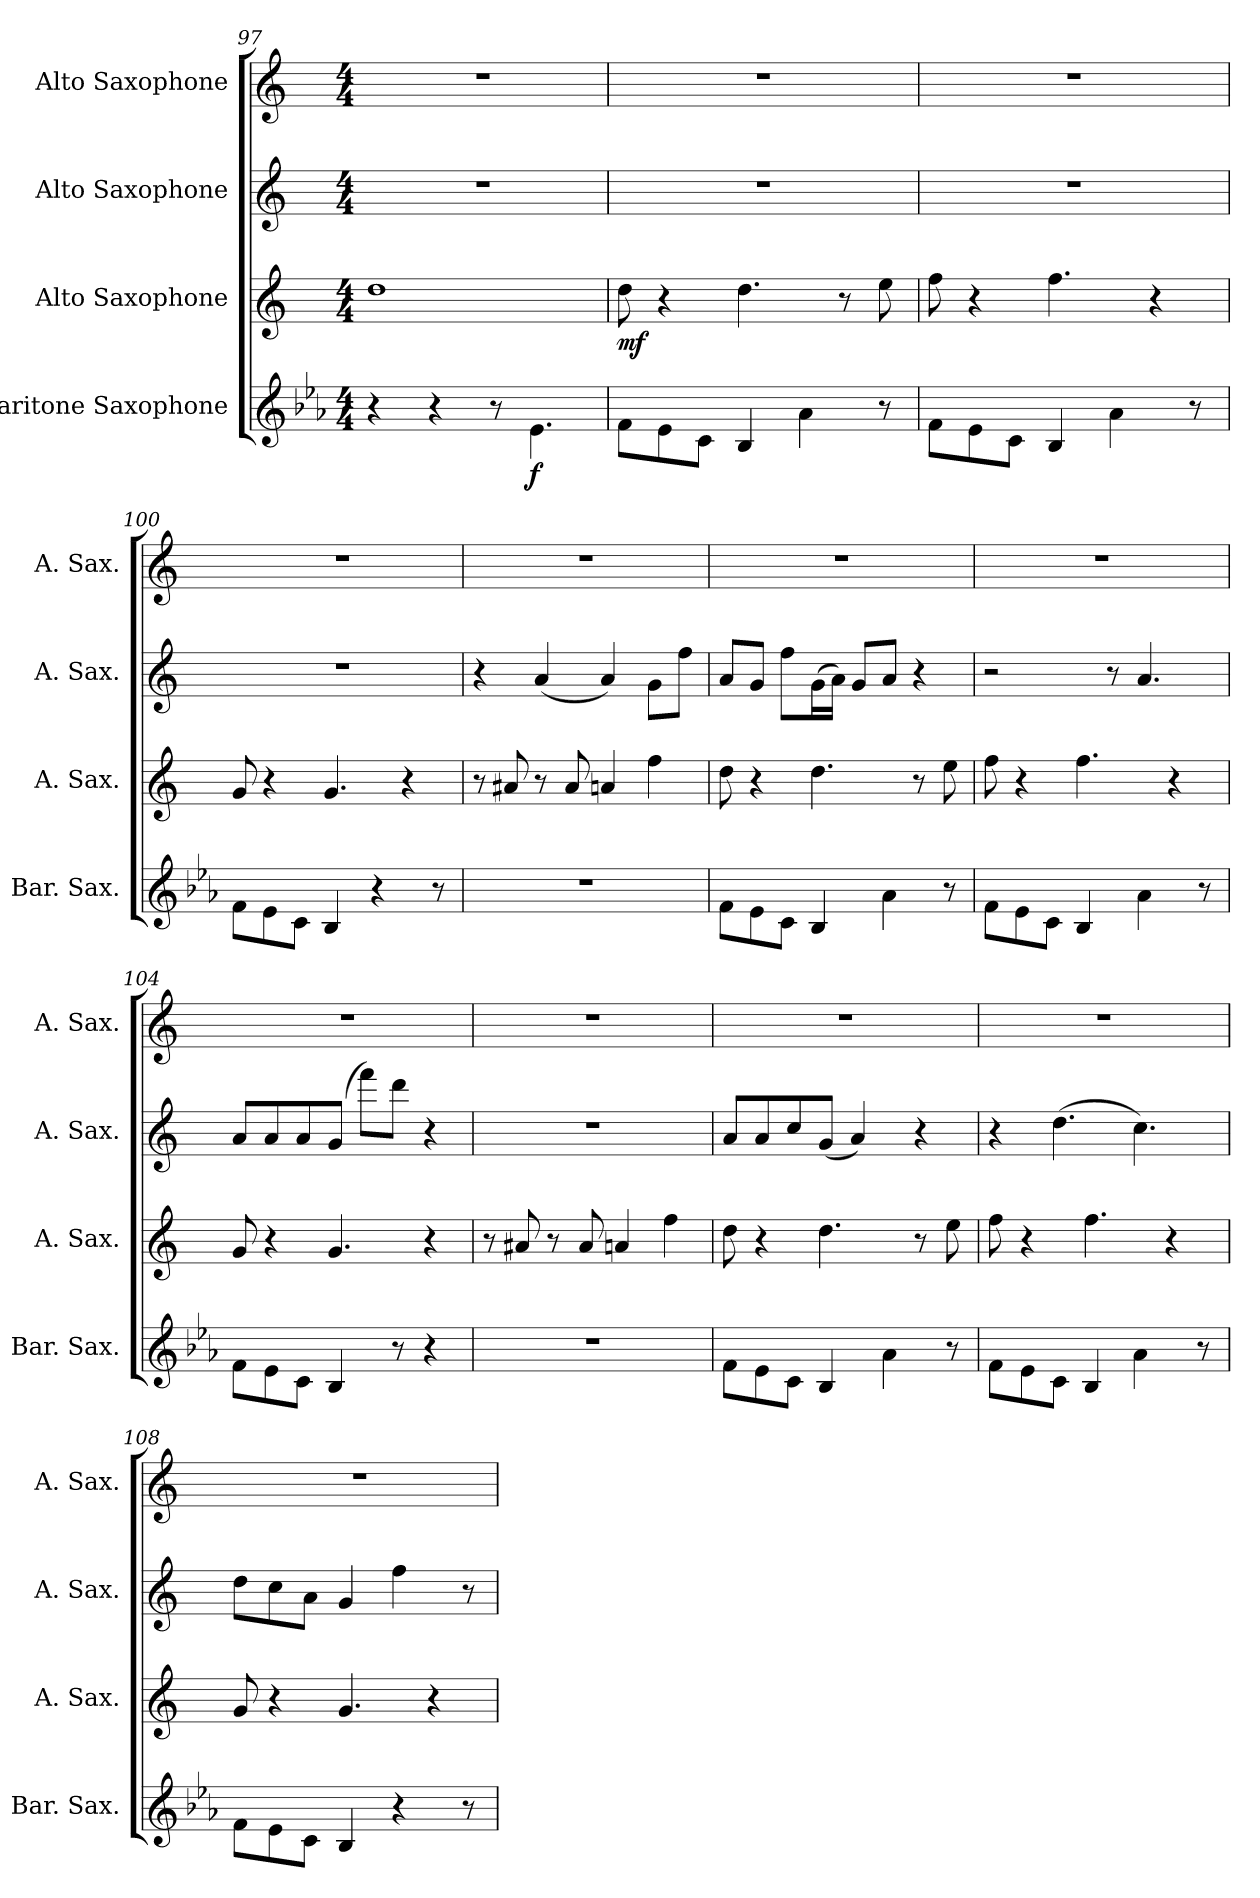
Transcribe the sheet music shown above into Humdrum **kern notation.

**kern	**dynam	**kern	**dynam	**kern	**kern
*part4	*part4	*part3	*part3	*part2	*part1
*staff4	*staff4	*staff3	*staff3	*staff2	*staff1
*I"Baritone Saxophone	*	*I"Alto Saxophone	*	*I"Alto Saxophone	*I"Alto Saxophone
*I'Bar. Sax.	*	*I'A. Sax.	*	*I'A. Sax.	*I'A. Sax.
*clefG2	*	*clefG2	*	*clefG2	*clefG2
*ITrd12c21	*	*ITrd5c9	*	*ITrd5c9	*ITrd5c9
*k[b-e-a-]	*	*k[b-e-a-]	*	*k[b-e-a-]	*k[b-e-a-]
*M4/4	*	*M4/4	*	*M4/4	*M4/4
=97	=97	=97	=97	=97	=97
4r	.	1f	.	1r	1r
4r	.	.	.	.	.
8r	.	.	.	.	.
!	!LO:DY:b	!	!	!	!
4.E-\	f	.	.	.	.
!!LO:LB:g=z
=98	=98	=98	=98	=98	=98
!	!	!	!LO:DY:b	!	!
8F\L	.	8f\	mf	1r	1r
8E-\	.	4r	.	.	.
8C\J	.	.	.	.	.
4BB-/	.	4.f\	.	.	.
4A-\	.	.	.	.	.
.	.	8r	.	.	.
8r	.	8g\	.	.	.
=99	=99	=99	=99	=99	=99
8F\L	.	8a-\	.	1r	1r
8E-\	.	4r	.	.	.
8C\J	.	.	.	.	.
4BB-/	.	4.a-\	.	.	.
4A-\	.	.	.	.	.
.	.	4r	.	.	.
8r	.	.	.	.	.
=100	=100	=100	=100	=100	=100
8F\L	.	8B-/	.	1r	1r
8E-\	.	4r	.	.	.
8C\J	.	.	.	.	.
4BB-/	.	4.B-/	.	.	.
4r	.	.	.	.	.
.	.	4r	.	.	.
8r	.	.	.	.	.
=101	=101	=101	=101	=101	=101
1r	.	8r	.	4r	1r
.	.	8c#X/	.	.	.
.	.	8r	.	(<4c/	.
.	.	8c#/	.	.	.
.	.	4cn/	.	4c/)	.
.	.	4a-\	.	8B-\L	.
.	.	.	.	8a-\J	.
=102	=102	=102	=102	=102	=102
8F\L	.	8f\	.	8c/L	1r
8E-\	.	4r	.	8B-/J	.
8C\J	.	.	.	8a-\L	.
4BB-/	.	4.f\	.	(>16B-\L	.
.	.	.	.	16c\JJ)	.
.	.	.	.	8B-/L	.
4A-\	.	.	.	8c/J	.
.	.	8r	.	4r	.
8r	.	8g\	.	.	.
!!LO:LB:g=z
=103	=103	=103	=103	=103	=103
8F\L	.	8a-\	.	2r	1r
8E-\	.	4r	.	.	.
8C\J	.	.	.	.	.
4BB-/	.	4.a-\	.	.	.
.	.	.	.	8r	.
4A-\	.	.	.	4.c/	.
.	.	4r	.	.	.
8r	.	.	.	.	.
=104	=104	=104	=104	=104	=104
8F\L	.	8B-/	.	8c/L	1r
8E-\	.	4r	.	8c/	.
8C\J	.	.	.	8c/	.
4BB-/	.	4.B-/	.	(>8B-/J	.
.	.	.	.	8aa-\L)	.
8r	.	.	.	8ff\J	.
4r	.	4r	.	4r	.
=105	=105	=105	=105	=105	=105
1r	.	8r	.	1r	1r
.	.	8c#X/	.	.	.
.	.	8r	.	.	.
.	.	8c#/	.	.	.
.	.	4cn/	.	.	.
.	.	4a-\	.	.	.
=106	=106	=106	=106	=106	=106
8F\L	.	8f\	.	8c/L	1r
8E-\	.	4r	.	8c/	.
8C\J	.	.	.	8e-/	.
4BB-/	.	4.f\	.	(<8B-/J	.
.	.	.	.	4c/)	.
4A-\	.	.	.	.	.
.	.	8r	.	4r	.
8r	.	8g\	.	.	.
=107	=107	=107	=107	=107	=107
8F\L	.	8a-\	.	4r	1r
8E-\	.	4r	.	.	.
8C\J	.	.	.	(>4.f\	.
4BB-/	.	4.a-\	.	.	.
4A-\	.	.	.	4.e-\)	.
.	.	4r	.	.	.
8r	.	.	.	.	.
!!LO:PB:g=z
=108	=108	=108	=108	=108	=108
8F\L	.	8B-/	.	8f\L	1r
8E-\	.	4r	.	8e-\	.
8C\J	.	.	.	8c\J	.
4BB-/	.	4.B-/	.	4B-/	.
4r	.	.	.	4a-\	.
.	.	4r	.	.	.
8r	.	.	.	8r	.
=	=	=	=	=	=
*-	*-	*-	*-	*-	*-
